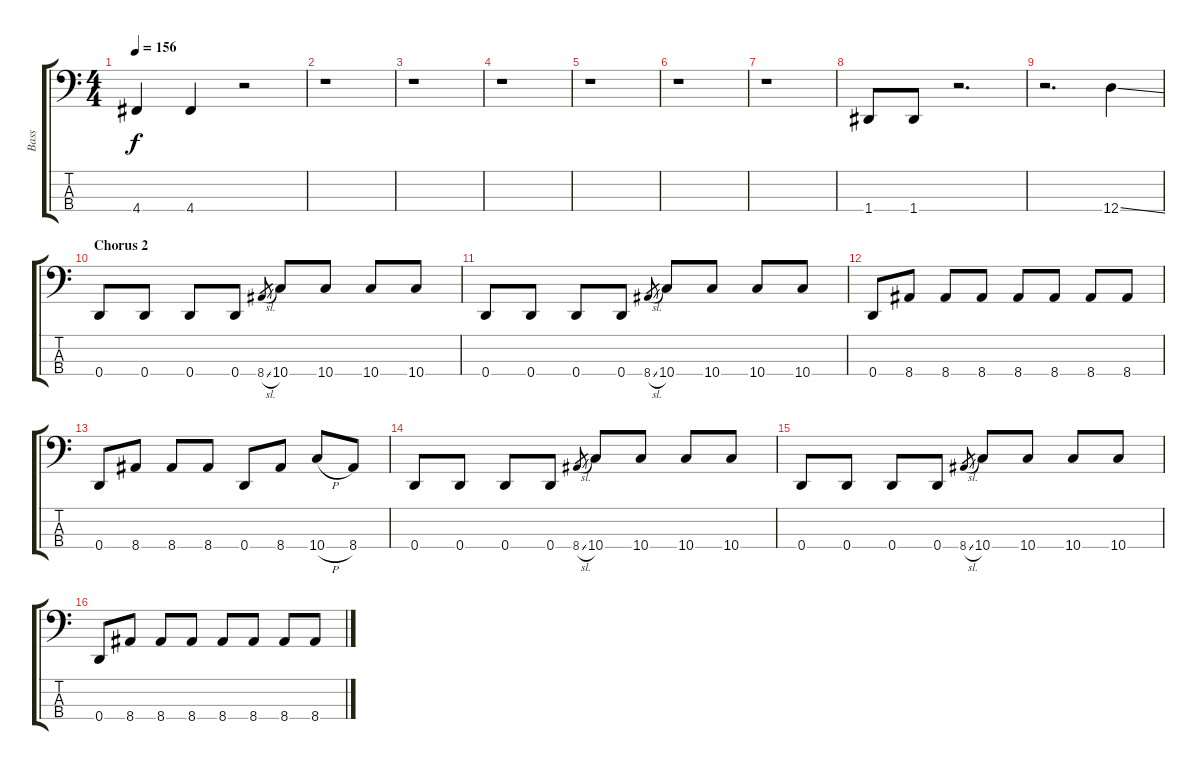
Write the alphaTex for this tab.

\track ("Bass" "Bass") {instrument electricbassfinger}
\staff {score tabs}
\tuning (G2 D2 A1 D1) {hide}
\ts (4 4)
\tempo 156
\clef f4
\ks c
4.4.4{dy f} 4.4.4 r.2 |
r.1 |
r.1 |
r.1 |
r.1 |
r.1 |
r.1 |
1.4.8 1.4.8 r.2{d} |
r.2{d} 12.4{ss}.4 |
\section ("" "Chorus 2")
0.4.8 0.4.8 0.4.8 0.4.8 8.4{sl}.8{gr} 10.4.8 10.4.8 10.4.8 10.4.8 |
0.4.8 0.4.8 0.4.8 0.4.8 8.4{sl}.8{gr} 10.4.8 10.4.8 10.4.8 10.4.8 |
0.4.8 8.4.8 8.4.8 8.4.8 8.4.8 8.4.8 8.4.8 8.4.8 |
0.4.8 8.4.8 8.4.8 8.4.8 0.4.8 8.4.8 10.4{h}.8 8.4.8 |
0.4.8 0.4.8 0.4.8 0.4.8 8.4{sl}.8{gr} 10.4.8 10.4.8 10.4.8 10.4.8 |
0.4.8 0.4.8 0.4.8 0.4.8 8.4{sl}.8{gr} 10.4.8 10.4.8 10.4.8 10.4.8 |
0.4.8 8.4.8 8.4.8 8.4.8 8.4.8 8.4.8 8.4.8 8.4.8
